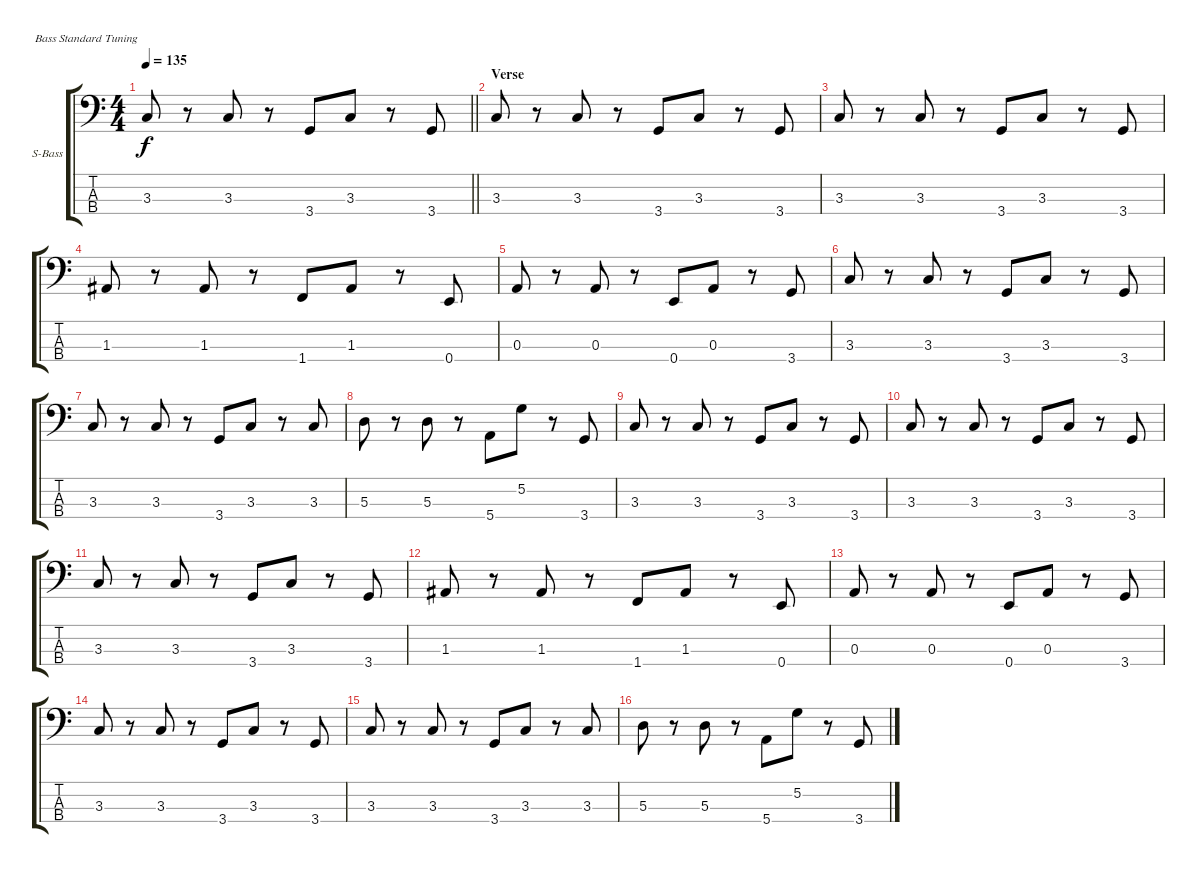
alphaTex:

\bracketExtendMode groupsimilarinstruments
\firstSystemTrackNameOrientation horizontal
\otherSystemsTrackNameOrientation horizontal
\track ("Synth Bass" "S-Bass") {instrument synthbass1}
\staff {score tabs}
\tuning (G2 D2 A1 E1)
\ts (4 4)
\tempo 135
\clef f4
\barLineRight lightlight
\ks c
3.3.8{dy f} r.8 3.3.8 r.8 3.4.8 3.3.8 r.8 3.4.8 |
\section ("" "Verse")
3.3.8 r.8 3.3.8 r.8 3.4.8 3.3.8 r.8 3.4.8 |
3.3.8 r.8 3.3.8 r.8 3.4.8 3.3.8 r.8 3.4.8 |
1.3.8 r.8 1.3.8 r.8 1.4.8 1.3.8 r.8 0.4.8 |
0.3.8 r.8 0.3.8 r.8 0.4.8 0.3.8 r.8 3.4.8 |
3.3.8 r.8 3.3.8 r.8 3.4.8 3.3.8 r.8 3.4.8 |
3.3.8 r.8 3.3.8 r.8 3.4.8 3.3.8 r.8 3.3.8 |
5.3.8 r.8 5.3.8 r.8 5.4.8 5.2.8 r.8 3.4.8 |
3.3.8 r.8 3.3.8 r.8 3.4.8 3.3.8 r.8 3.4.8 |
3.3.8 r.8 3.3.8 r.8 3.4.8 3.3.8 r.8 3.4.8 |
3.3.8 r.8 3.3.8 r.8 3.4.8 3.3.8 r.8 3.4.8 |
1.3.8 r.8 1.3.8 r.8 1.4.8 1.3.8 r.8 0.4.8 |
0.3.8 r.8 0.3.8 r.8 0.4.8 0.3.8 r.8 3.4.8 |
3.3.8 r.8 3.3.8 r.8 3.4.8 3.3.8 r.8 3.4.8 |
3.3.8 r.8 3.3.8 r.8 3.4.8 3.3.8 r.8 3.3.8 |
5.3.8 r.8 5.3.8 r.8 5.4.8 5.2.8 r.8 3.4.8
